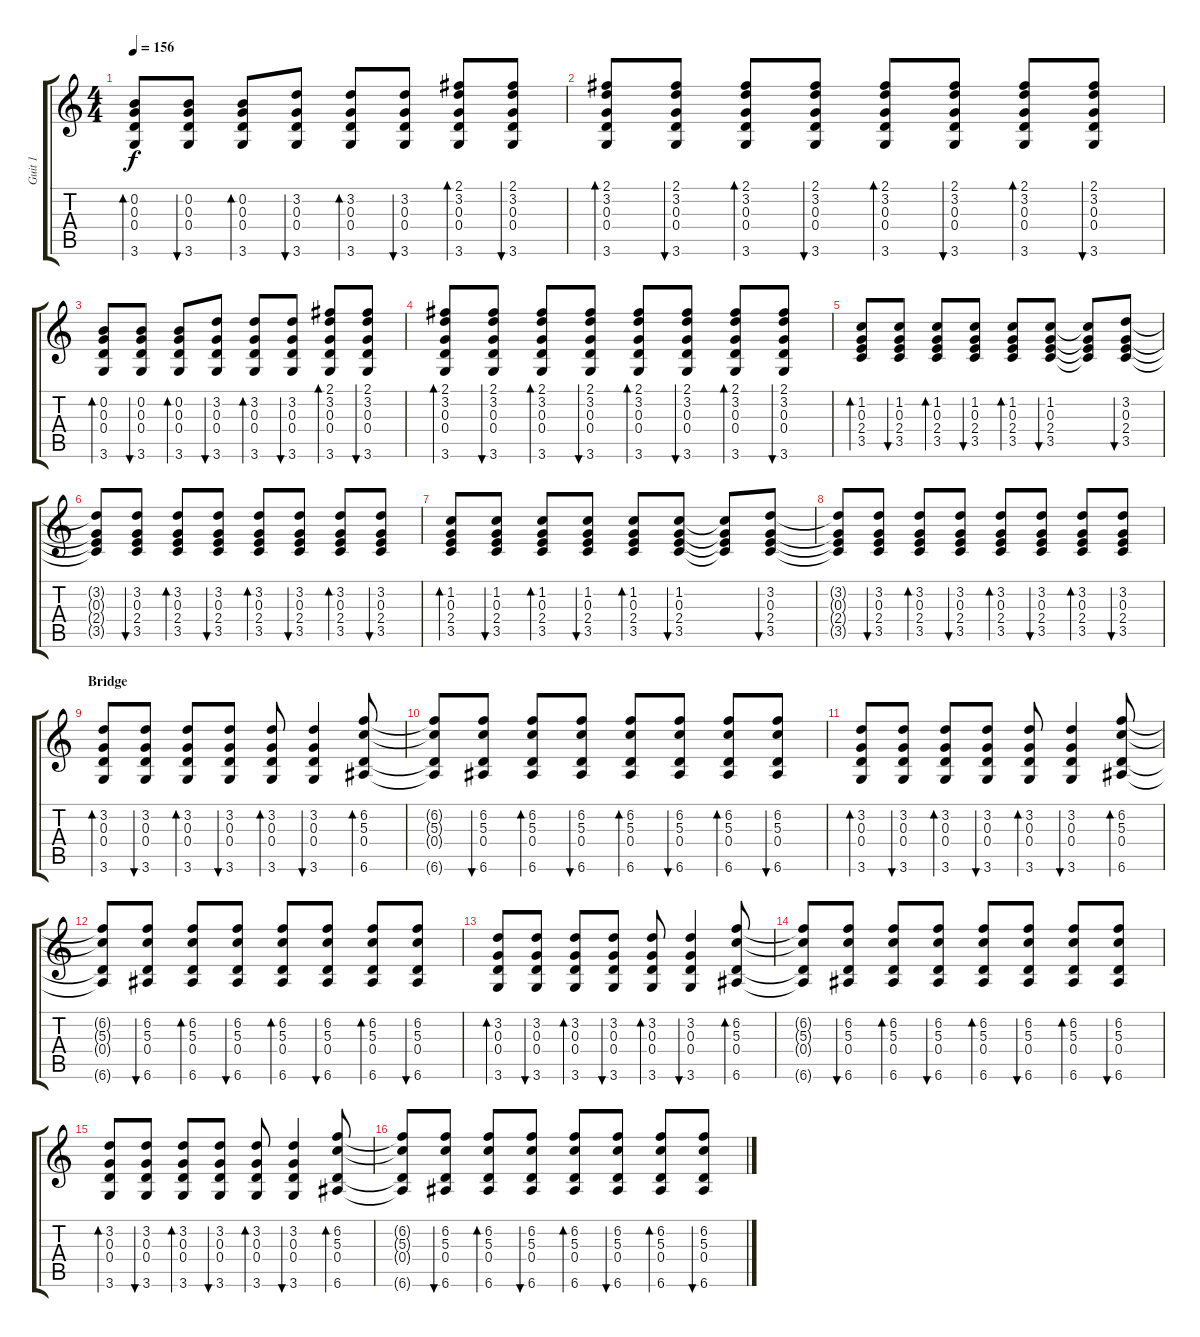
\track ("Guit 1" "Guit 1") {instrument acousticguitarsteel}
\staff {score tabs}
\tuning (E4 B3 G3 D3 A2 E2) {hide}
\ts (4 4)
\tempo 156
\clef g2
\ks c
(0.2 0.3 0.4 3.6).8{bd 30 dy f} (0.2 0.3 0.4 3.6).8{bu 30} (0.2 0.3 0.4 3.6).8{bd 30} (3.2 0.3 0.4 3.6).8{bu 30} (3.2 0.3 0.4 3.6).8{bd 30} (3.2 0.3 0.4 3.6).8{bu 30} (2.1 3.2 0.3 0.4 3.6).8{bd 30} (2.1 3.2 0.3 0.4 3.6).8{bu 30} |
(2.1 3.2 0.3 0.4 3.6).8{bd 30} (2.1 3.2 0.3 0.4 3.6).8{bu 30} (2.1 3.2 0.3 0.4 3.6).8{bd 30} (2.1 3.2 0.3 0.4 3.6).8{bu 30} (2.1 3.2 0.3 0.4 3.6).8{bd 30} (2.1 3.2 0.3 0.4 3.6).8{bu 30} (2.1 3.2 0.3 0.4 3.6).8{bd 30} (2.1 3.2 0.3 0.4 3.6).8{bu 30} |
(0.2 0.3 0.4 3.6).8{bd 30} (0.2 0.3 0.4 3.6).8{bu 30} (0.2 0.3 0.4 3.6).8{bd 30} (3.2 0.3 0.4 3.6).8{bu 30} (3.2 0.3 0.4 3.6).8{bd 30} (3.2 0.3 0.4 3.6).8{bu 30} (2.1 3.2 0.3 0.4 3.6).8{bd 30} (2.1 3.2 0.3 0.4 3.6).8{bu 30} |
(2.1 3.2 0.3 0.4 3.6).8{bd 30} (2.1 3.2 0.3 0.4 3.6).8{bu 30} (2.1 3.2 0.3 0.4 3.6).8{bd 30} (2.1 3.2 0.3 0.4 3.6).8{bu 30} (2.1 3.2 0.3 0.4 3.6).8{bd 30} (2.1 3.2 0.3 0.4 3.6).8{bu 30} (2.1 3.2 0.3 0.4 3.6).8{bd 30} (2.1 3.2 0.3 0.4 3.6).8{bu 30} |
(1.2 0.3 2.4 3.5).8{bd 30} (1.2 0.3 2.4 3.5).8{bu 30} (1.2 0.3 2.4 3.5).8{bd 30} (1.2 0.3 2.4 3.5).8{bu 30} (1.2 0.3 2.4 3.5).8{bd 30} (1.2 0.3 2.4 3.5).8{bu 30} (1.2{t} 0.3{t} 2.4{t} 3.5{t}).8 (3.2 0.3 2.4 3.5).8{bu 30} |
(3.2{t} 0.3{t} 2.4{t} 3.5{t}).8 (3.2 0.3 2.4 3.5).8{bu 30} (3.2 0.3 2.4 3.5).8{bd 30} (3.2 0.3 2.4 3.5).8{bu 30} (3.2 0.3 2.4 3.5).8{bd 30} (3.2 0.3 2.4 3.5).8{bu 30} (3.2 0.3 2.4 3.5).8{bd 30} (3.2 0.3 2.4 3.5).8{bu 30} |
(1.2 0.3 2.4 3.5).8{bd 30} (1.2 0.3 2.4 3.5).8{bu 30} (1.2 0.3 2.4 3.5).8{bd 30} (1.2 0.3 2.4 3.5).8{bu 30} (1.2 0.3 2.4 3.5).8{bd 30} (1.2 0.3 2.4 3.5).8{bu 30} (1.2{t} 0.3{t} 2.4{t} 3.5{t}).8 (3.2 0.3 2.4 3.5).8{bu 30} |
(3.2{t} 0.3{t} 2.4{t} 3.5{t}).8 (3.2 0.3 2.4 3.5).8{bu 30} (3.2 0.3 2.4 3.5).8{bd 30} (3.2 0.3 2.4 3.5).8{bu 30} (3.2 0.3 2.4 3.5).8{bd 30} (3.2 0.3 2.4 3.5).8{bu 30} (3.2 0.3 2.4 3.5).8{bd 30} (3.2 0.3 2.4 3.5).8{bu 30} |
\section ("" "Bridge")
(3.2 0.3 0.4 3.6).8{bd 30} (3.2 0.3 0.4 3.6).8{bu 30} (3.2 0.3 0.4 3.6).8{bd 30} (3.2 0.3 0.4 3.6).8{bu 30} (3.2 0.3 0.4 3.6).8{bd 30} (3.2 0.3 0.4 3.6).4{bu 30} (6.2 5.3 0.4 6.6).8{bd 30} |
(6.2{t} 5.3{t} 0.4{t} 6.6{t}).8 (6.2 5.3 0.4 6.6).8{bu 30} (6.2 5.3 0.4 6.6).8{bd 30} (6.2 5.3 0.4 6.6).8{bu 30} (6.2 5.3 0.4 6.6).8{bd 30} (6.2 5.3 0.4 6.6).8{bu 30} (6.2 5.3 0.4 6.6).8{bd 30} (6.2 5.3 0.4 6.6).8{bu 30} |
(3.2 0.3 0.4 3.6).8{bd 30} (3.2 0.3 0.4 3.6).8{bu 30} (3.2 0.3 0.4 3.6).8{bd 30} (3.2 0.3 0.4 3.6).8{bu 30} (3.2 0.3 0.4 3.6).8{bd 30} (3.2 0.3 0.4 3.6).4{bu 30} (6.2 5.3 0.4 6.6).8{bd 30} |
(6.2{t} 5.3{t} 0.4{t} 6.6{t}).8 (6.2 5.3 0.4 6.6).8{bu 30} (6.2 5.3 0.4 6.6).8{bd 30} (6.2 5.3 0.4 6.6).8{bu 30} (6.2 5.3 0.4 6.6).8{bd 30} (6.2 5.3 0.4 6.6).8{bu 30} (6.2 5.3 0.4 6.6).8{bd 30} (6.2 5.3 0.4 6.6).8{bu 30} |
(3.2 0.3 0.4 3.6).8{bd 30} (3.2 0.3 0.4 3.6).8{bu 30} (3.2 0.3 0.4 3.6).8{bd 30} (3.2 0.3 0.4 3.6).8{bu 30} (3.2 0.3 0.4 3.6).8{bd 30} (3.2 0.3 0.4 3.6).4{bu 30} (6.2 5.3 0.4 6.6).8{bd 30} |
(6.2{t} 5.3{t} 0.4{t} 6.6{t}).8 (6.2 5.3 0.4 6.6).8{bu 30} (6.2 5.3 0.4 6.6).8{bd 30} (6.2 5.3 0.4 6.6).8{bu 30} (6.2 5.3 0.4 6.6).8{bd 30} (6.2 5.3 0.4 6.6).8{bu 30} (6.2 5.3 0.4 6.6).8{bd 30} (6.2 5.3 0.4 6.6).8{bu 30} |
(3.2 0.3 0.4 3.6).8{bd 30} (3.2 0.3 0.4 3.6).8{bu 30} (3.2 0.3 0.4 3.6).8{bd 30} (3.2 0.3 0.4 3.6).8{bu 30} (3.2 0.3 0.4 3.6).8{bd 30} (3.2 0.3 0.4 3.6).4{bu 30} (6.2 5.3 0.4 6.6).8{bd 30} |
(6.2{t} 5.3{t} 0.4{t} 6.6{t}).8 (6.2 5.3 0.4 6.6).8{bu 30} (6.2 5.3 0.4 6.6).8{bd 30} (6.2 5.3 0.4 6.6).8{bu 30} (6.2 5.3 0.4 6.6).8{bd 30} (6.2 5.3 0.4 6.6).8{bu 30} (6.2 5.3 0.4 6.6).8{bd 30} (6.2 5.3 0.4 6.6).8{bu 30}
